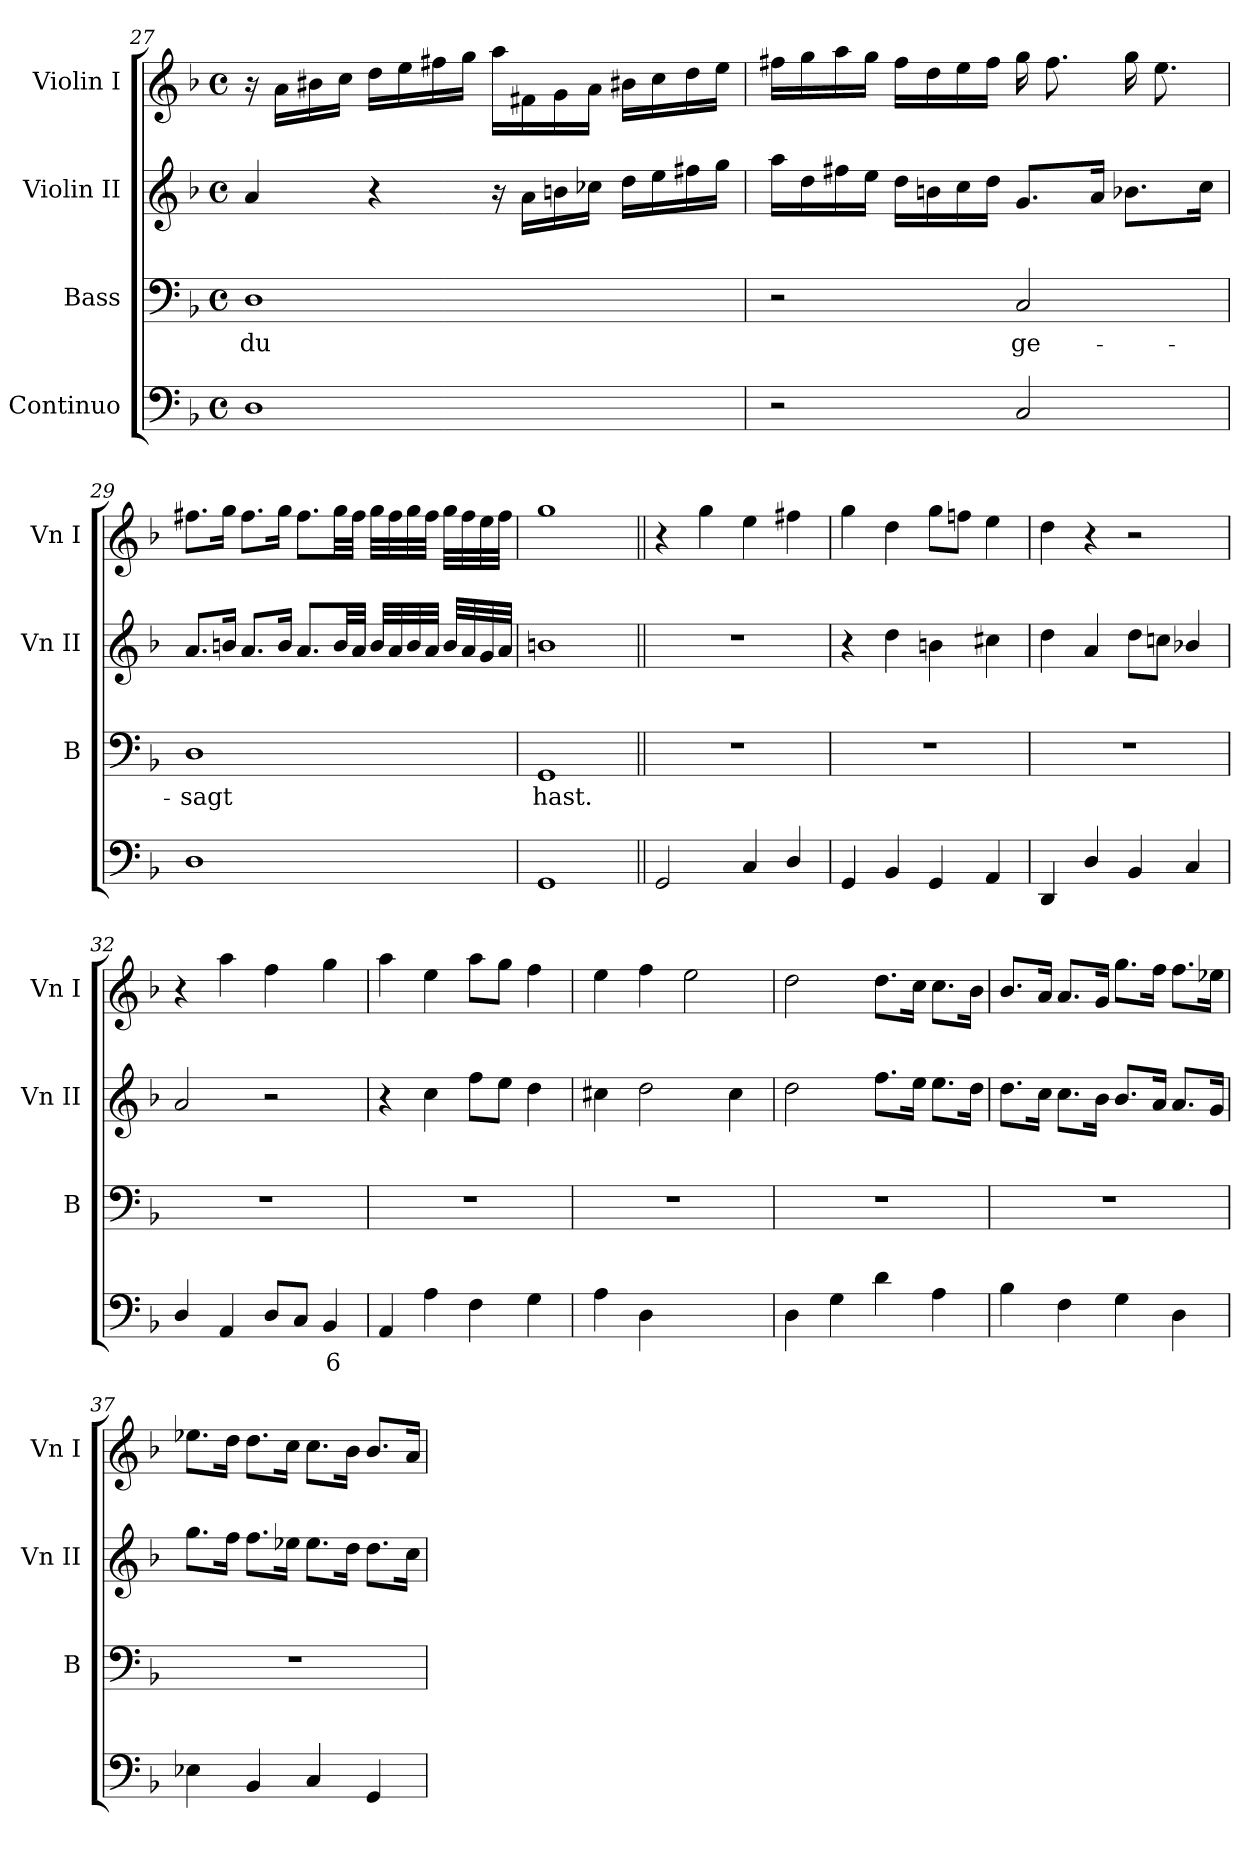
**kern	**text	**kern	**text	**kern	**kern
*part4	*part4	*part3	*part3	*part2	*part1
*staff4	*staff4	*staff3	*staff3	*staff2	*staff1
*I"Continuo	*	*I"Bass	*	*I"Violin II	*I"Violin I
*	*	*I'B	*	*I'Vn II	*I'Vn I
*clefF4	*	*clefF4	*	*clefG2	*clefG2
*k[b-]	*	*k[b-]	*	*k[b-]	*k[b-]
*F:	*	*F:	*	*F:	*F:
*M4/4	*	*M4/4	*	*M4/4	*M4/4
*met(c)	*	*met(c)	*	*met(c)	*met(c)
=27	=27	=27	=27	=27	=27
!	!	!	!LO:LY:b	!	!
1D	.	1D	du	4a	16r
.	.	.	.	.	16aLL
.	.	.	.	.	16b#X
.	.	.	.	.	16ccJJ
.	.	.	.	4r	16ddLL
.	.	.	.	.	16ee
.	.	.	.	.	16ff#X
.	.	.	.	.	16ggJJ
.	.	.	.	16r	16aaLL
.	.	.	.	16aLL	16f#X
.	.	.	.	16bn	16g
.	.	.	.	16cc-XJJ	16aJJ
.	.	.	.	16ddLL	16b#XLL
.	.	.	.	16ee	16cc
.	.	.	.	16ff#X	16dd
.	.	.	.	16ggJJ	16eeJJ
=28	=28	=28	=28	=28	=28
2r	.	2r	.	16aaLL	16ff#XLL
.	.	.	.	16dd	16gg
.	.	.	.	16ff#X	16aa
.	.	.	.	16eeJJ	16ggJJ
.	.	.	.	16ddLL	16ff#LL
.	.	.	.	16bn	16dd
.	.	.	.	16cc	16ee
.	.	.	.	16ddJJ	16ff#JJ
!	!	!	!LO:LY:b	!	!
2C	.	2C	ge-	8.gL	16ggLL
.	.	.	.	.	8.ff#J
.	.	.	.	16aJ	.
.	.	.	.	8.b-XL	16ggLL
.	.	.	.	.	8.eeJ
.	.	.	.	16ccJ	.
!!LO:LB:g=z
=29	=29	=29	=29	=29	=29
!	!	!	!LO:LY:b	!	!
1D	.	1D	-sagt	8.aL	8.ff#XL
.	.	.	.	16bnJ	16ggJ
.	.	.	.	8.aL	8.ff#L
.	.	.	.	16bJ	16ggJ
.	.	.	.	8.aL	8.ff#L
.	.	.	.	32bLL	32ggLL
.	.	.	.	32aJJJ	32ff#JJJ
.	.	.	.	32bLLL	32ggLLL
.	.	.	.	32a	32ff#
.	.	.	.	32b	32gg
.	.	.	.	32aJJJ	32ff#JJJ
.	.	.	.	32bLLL	32ggLLL
.	.	.	.	32a	32ff#
.	.	.	.	32g	32ee
.	.	.	.	32aJJJ	32ff#JJJ
=30	=30	=30	=30	=30	=30
!	!	!	!LO:LY:b	!	!
1GG	.	1GG	hast.	1bn	1gg
=31||	=31||	=31||	=31||	=31||	=31||
2GG	.	1r	.	1r	4r
.	.	.	.	.	4gg
4C	.	.	.	.	4ee
4D/	.	.	.	.	4ff#X
=31A	=31A	=31A	=31A	=31A	=31A
4GG	.	1r	.	4r	4gg
4BB-	.	.	.	4dd	4dd
4GG	.	.	.	4bn	8ggL
.	.	.	.	.	8ffnJ
4AA	.	.	.	4cc#X	4ee
=32	=32	=32	=32	=32	=32
4DD	.	1r	.	4dd	4dd
4D/	.	.	.	4a	4r
4BB-	.	.	.	8ddL	2r
.	.	.	.	8ccnJ	.
4C	.	.	.	4b-X/	.
=32A	=32A	=32A	=32A	=32A	=32A
4D/	.	1r	.	2a	4r
4AA	.	.	.	.	4aa
8DL	.	.	.	2r	4ff
8CJ	.	.	.	.	.
!	!LO:LY:b	!	!	!	!
4BB-	6	.	.	.	4gg
=33	=33	=33	=33	=33	=33
4AA	.	1r	.	4r	4aa
4A	.	.	.	4cc	4ee
4F	.	.	.	8ffL	8aaL
.	.	.	.	8eeJ	8ggJ
4G	.	.	.	4dd	4ff
!!LO:LB:g=z
=34	=34	=34	=34	=34	=34
4A	.	1r	.	4cc#X	4ee
4D	.	.	.	2dd	4ff
!	!LO:LY:b	!	!	!	!
[4Ayy	4	.	.	.	2ee
4Ayy]	.	.	.	4cc#	.
=35	=35	=35	=35	=35	=35
4D	.	1r	.	2dd	2dd
4G	.	.	.	.	.
4d	.	.	.	8.ffL	8.ddL
.	.	.	.	16eeJ	16ccJ
4A	.	.	.	8.eeL	8.ccL
.	.	.	.	16ddJ	16b-J
=36	=36	=36	=36	=36	=36
4B-	.	1r	.	8.ddL	8.b-L
.	.	.	.	16ccJ	16aJ
4F	.	.	.	8.ccL	8.aL
.	.	.	.	16b-J	16gJ
4G	.	.	.	8.b-L	8.ggL
.	.	.	.	16aJ	16ffJ
4D	.	.	.	8.aL	8.ffL
.	.	.	.	16gJ	16ee-XJ
=37	=37	=37	=37	=37	=37
4E-X	.	1r	.	8.ggL	8.ee-XL
.	.	.	.	16ffJ	16ddJ
4BB-	.	.	.	8.ffL	8.ddL
.	.	.	.	16ee-XJ	16ccJ
4C	.	.	.	8.ee-L	8.ccL
.	.	.	.	16ddJ	16b-J
4GG	.	.	.	8.ddL	8.b-L
.	.	.	.	16ccJ	16aJ
=	=	=	=	=	=
*-	*-	*-	*-	*-	*-
